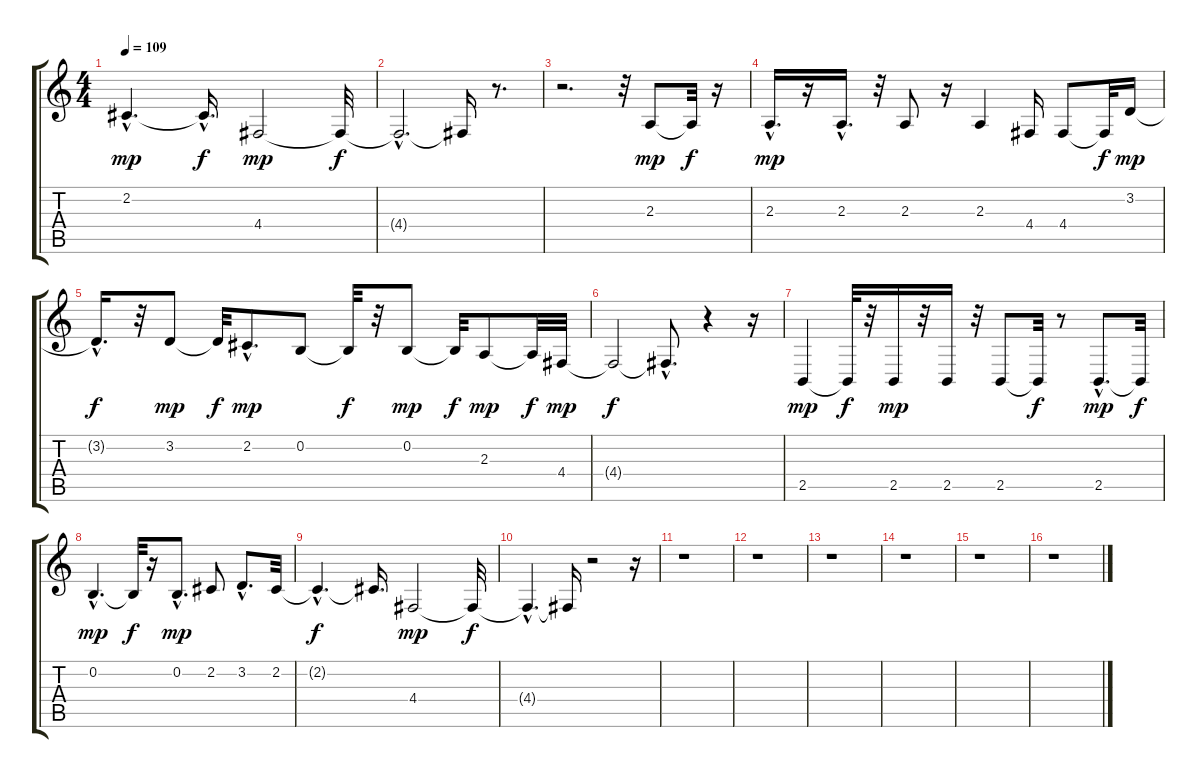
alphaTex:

\track "" {instrument bassoon}
\staff {score tabs}
\tuning (E4 B3 G3 D3 A2 E2) {hide}
\ts (4 4)
\tempo 109
\clef g2
\ks c
2.2{hac}.4{d dy mp} 2.2{hac t}.16{d dy f} 4.4.2{dy mp} 4.4{t}.32{dy f} |
4.4{hac t}.2{d} 4.4{t}.16 r.8{d} |
r.2{d} r.32 2.3.8{dy mp} 2.3{t}.32{dy f} r.16 |
2.3{hac}.16{d dy mp} r.16 2.3{hac}.16{d} r.32 2.3.8 r.16 2.3.4 4.4.16 4.4.8 4.4{t}.32{dy f} 3.2.16{dy mp} |
3.2{hac t}.16{d dy f} r.32 3.2.8{dy mp} 3.2{t}.32{dy f} 2.2{hac}.8{d dy mp} 0.2.8 0.2{t}.32{dy f} r.32 0.2.8{dy mp} 0.2{t}.32{dy f} 2.3.8{dy mp} 2.3{t}.32{dy f} 4.4.32{dy mp} |
4.4{t}.2{dy f} 4.4{hac t}.8{d} r.4 r.16 |
2.5.4{dy mp} 2.5{t}.32{dy f} r.32 2.5.16{dy mp} r.32 2.5.16 r.32 2.5.8 2.5{t}.32{dy f} r.8 2.5{hac}.8{d dy mp} 2.5{t}.32{dy f} |
0.2{hac}.4{d dy mp} 0.2{t}.32{dy f} r.16 0.2{hac}.8{d dy mp} 2.2.8 3.2{hac}.8{d} 2.2.32 |
2.2{hac t}.4{d dy f} 2.2{t}.16{d} 4.4.2{dy mp} 4.4{t}.32{dy f} |
4.4{hac t}.4{d} 4.4{t}.16 r.2 r.16 |
r.1 |
r.1 |
r.1 |
r.1 |
r.1 |
r.1
